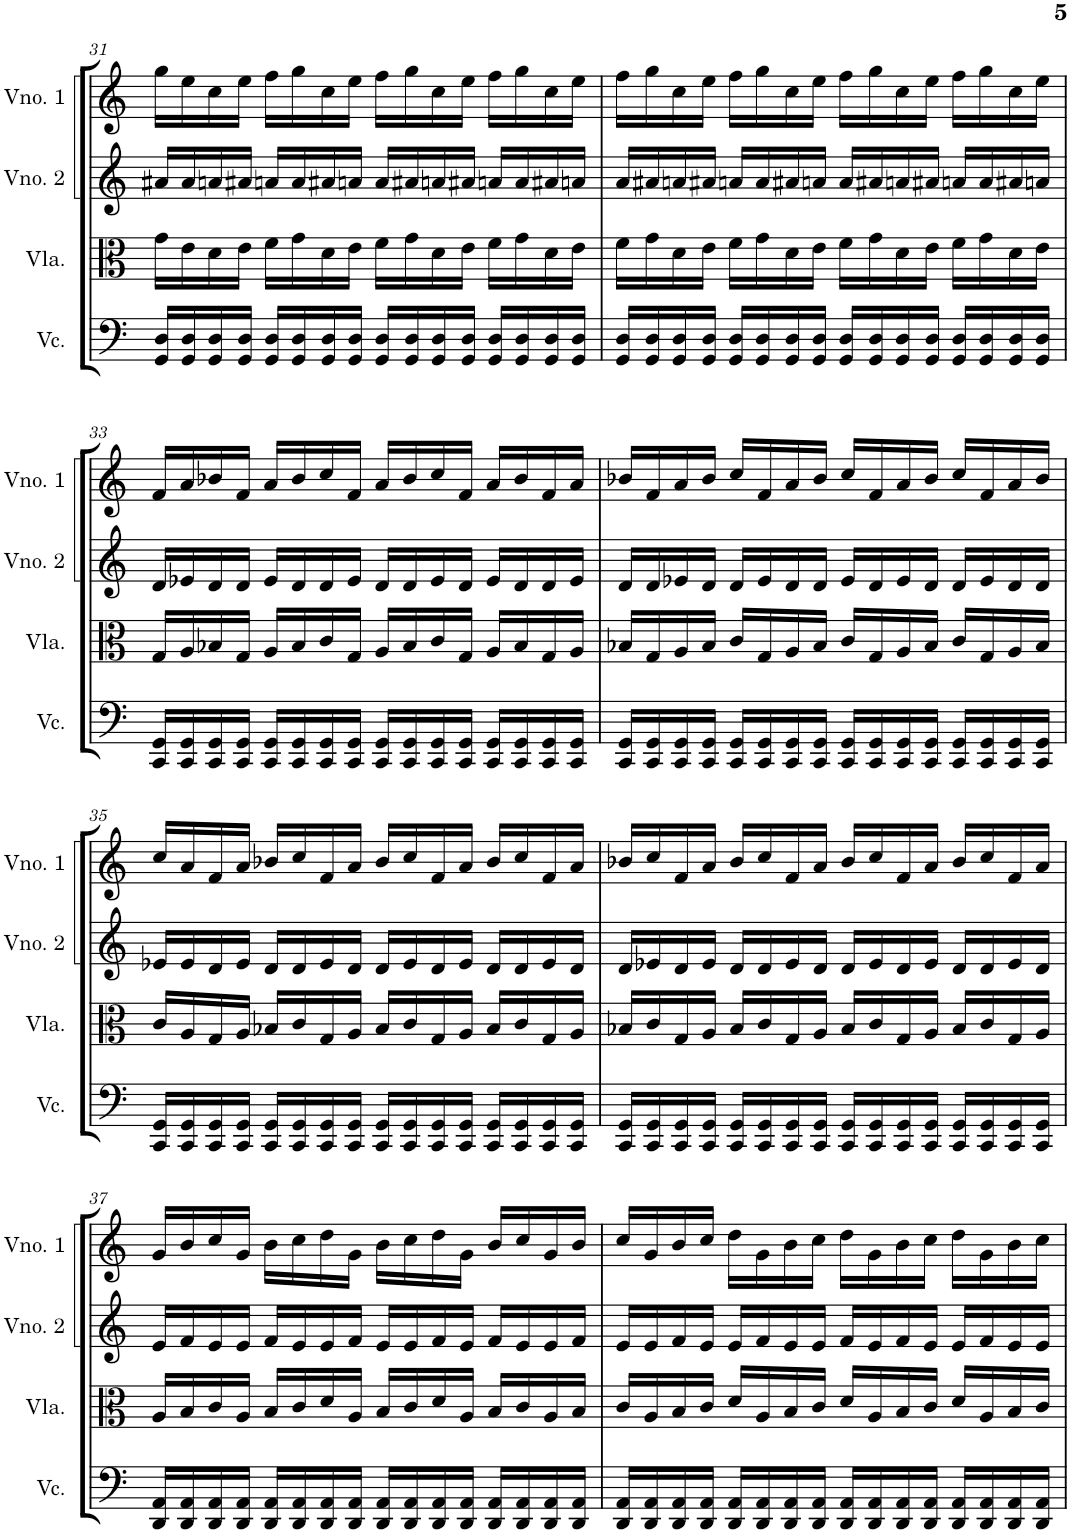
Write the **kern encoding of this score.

**kern	**kern	**kern	**kern
*part4	*part3	*part2	*part1
*staff4	*staff3	*staff2	*staff1
*I"Violoncelo	*I"Viola	*I"Violino 2	*I"Violino 1
*I'Vc.	*I'Vla.	*I'Vno. 2	*I'Vno. 1
!!LO:PB:g=z
*clefF4	*clefC3	*clefG2	*clefG2
*k[]	*k[]	*k[]	*k[]
*M4/4	*M4/4	*M4/4	*M4/4
=31	=31	=31	=31
16GG/ 16D/LL	16g\LL	16a#X/LL	16gg\LL
16GG/ 16D/	16e\	16a#/	16ee\
16GG/ 16D/	16d\	16an/	16cc\
16GG/ 16D/JJ	16e\JJ	16a#X/JJ	16ee\JJ
16GG/ 16D/LL	16f\LL	16an/LL	16ff\LL
16GG/ 16D/	16g\	16a/	16gg\
16GG/ 16D/	16d\	16a#X/	16cc\
16GG/ 16D/JJ	16e\JJ	16an/JJ	16ee\JJ
16GG/ 16D/LL	16f\LL	16a/LL	16ff\LL
16GG/ 16D/	16g\	16a#X/	16gg\
16GG/ 16D/	16d\	16an/	16cc\
16GG/ 16D/JJ	16e\JJ	16a#X/JJ	16ee\JJ
16GG/ 16D/LL	16f\LL	16an/LL	16ff\LL
16GG/ 16D/	16g\	16a/	16gg\
16GG/ 16D/	16d\	16a#X/	16cc\
16GG/ 16D/JJ	16e\JJ	16an/JJ	16ee\JJ
=32	=32	=32	=32
16GG/ 16D/LL	16f\LL	16a/LL	16ff\LL
16GG/ 16D/	16g\	16a#X/	16gg\
16GG/ 16D/	16d\	16an/	16cc\
16GG/ 16D/JJ	16e\JJ	16a#X/JJ	16ee\JJ
16GG/ 16D/LL	16f\LL	16an/LL	16ff\LL
16GG/ 16D/	16g\	16a/	16gg\
16GG/ 16D/	16d\	16a#X/	16cc\
16GG/ 16D/JJ	16e\JJ	16an/JJ	16ee\JJ
16GG/ 16D/LL	16f\LL	16a/LL	16ff\LL
16GG/ 16D/	16g\	16a#X/	16gg\
16GG/ 16D/	16d\	16an/	16cc\
16GG/ 16D/JJ	16e\JJ	16a#X/JJ	16ee\JJ
16GG/ 16D/LL	16f\LL	16an/LL	16ff\LL
16GG/ 16D/	16g\	16a/	16gg\
16GG/ 16D/	16d\	16a#X/	16cc\
16GG/ 16D/JJ	16e\JJ	16an/JJ	16ee\JJ
!!LO:LB:g=z
=33	=33	=33	=33
16CC/ 16GG/LL	16G/LL	16d/LL	16f/LL
16CC/ 16GG/	16A/	16e-X/	16a/
16CC/ 16GG/	16B-X/	16d/	16b-X/
16CC/ 16GG/JJ	16G/JJ	16d/JJ	16f/JJ
16CC/ 16GG/LL	16A/LL	16e-/LL	16a/LL
16CC/ 16GG/	16B-/	16d/	16b-/
16CC/ 16GG/	16c/	16d/	16cc/
16CC/ 16GG/JJ	16G/JJ	16e-/JJ	16f/JJ
16CC/ 16GG/LL	16A/LL	16d/LL	16a/LL
16CC/ 16GG/	16B-/	16d/	16b-/
16CC/ 16GG/	16c/	16e-/	16cc/
16CC/ 16GG/JJ	16G/JJ	16d/JJ	16f/JJ
16CC/ 16GG/LL	16A/LL	16e-/LL	16a/LL
16CC/ 16GG/	16B-/	16d/	16b-/
16CC/ 16GG/	16G/	16d/	16f/
16CC/ 16GG/JJ	16A/JJ	16e-/JJ	16a/JJ
=34	=34	=34	=34
16CC/ 16GG/LL	16B-X/LL	16d/LL	16b-X/LL
16CC/ 16GG/	16G/	16d/	16f/
16CC/ 16GG/	16A/	16e-X/	16a/
16CC/ 16GG/JJ	16B-/JJ	16d/JJ	16b-/JJ
16CC/ 16GG/LL	16c/LL	16d/LL	16cc/LL
16CC/ 16GG/	16G/	16e-/	16f/
16CC/ 16GG/	16A/	16d/	16a/
16CC/ 16GG/JJ	16B-/JJ	16d/JJ	16b-/JJ
16CC/ 16GG/LL	16c/LL	16e-/LL	16cc/LL
16CC/ 16GG/	16G/	16d/	16f/
16CC/ 16GG/	16A/	16e-/	16a/
16CC/ 16GG/JJ	16B-/JJ	16d/JJ	16b-/JJ
16CC/ 16GG/LL	16c/LL	16d/LL	16cc/LL
16CC/ 16GG/	16G/	16e-/	16f/
16CC/ 16GG/	16A/	16d/	16a/
16CC/ 16GG/JJ	16B-/JJ	16d/JJ	16b-/JJ
!!LO:LB:g=z
=35	=35	=35	=35
16CC/ 16GG/LL	16c/LL	16e-X/LL	16cc/LL
16CC/ 16GG/	16A/	16e-/	16a/
16CC/ 16GG/	16G/	16d/	16f/
16CC/ 16GG/JJ	16A/JJ	16e-/JJ	16a/JJ
16CC/ 16GG/LL	16B-X/LL	16d/LL	16b-X/LL
16CC/ 16GG/	16c/	16d/	16cc/
16CC/ 16GG/	16G/	16e-/	16f/
16CC/ 16GG/JJ	16A/JJ	16d/JJ	16a/JJ
16CC/ 16GG/LL	16B-/LL	16d/LL	16b-/LL
16CC/ 16GG/	16c/	16e-/	16cc/
16CC/ 16GG/	16G/	16d/	16f/
16CC/ 16GG/JJ	16A/JJ	16e-/JJ	16a/JJ
16CC/ 16GG/LL	16B-/LL	16d/LL	16b-/LL
16CC/ 16GG/	16c/	16d/	16cc/
16CC/ 16GG/	16G/	16e-/	16f/
16CC/ 16GG/JJ	16A/JJ	16d/JJ	16a/JJ
=36	=36	=36	=36
16CC/ 16GG/LL	16B-X/LL	16d/LL	16b-X/LL
16CC/ 16GG/	16c/	16e-X/	16cc/
16CC/ 16GG/	16G/	16d/	16f/
16CC/ 16GG/JJ	16A/JJ	16e-/JJ	16a/JJ
16CC/ 16GG/LL	16B-/LL	16d/LL	16b-/LL
16CC/ 16GG/	16c/	16d/	16cc/
16CC/ 16GG/	16G/	16e-/	16f/
16CC/ 16GG/JJ	16A/JJ	16d/JJ	16a/JJ
16CC/ 16GG/LL	16B-/LL	16d/LL	16b-/LL
16CC/ 16GG/	16c/	16e-/	16cc/
16CC/ 16GG/	16G/	16d/	16f/
16CC/ 16GG/JJ	16A/JJ	16e-/JJ	16a/JJ
16CC/ 16GG/LL	16B-/LL	16d/LL	16b-/LL
16CC/ 16GG/	16c/	16d/	16cc/
16CC/ 16GG/	16G/	16e-/	16f/
16CC/ 16GG/JJ	16A/JJ	16d/JJ	16a/JJ
!!LO:LB:g=z
=37	=37	=37	=37
16DD/ 16AA/LL	16A/LL	16e/LL	16g/LL
16DD/ 16AA/	16B/	16f/	16b/
16DD/ 16AA/	16c/	16e/	16cc/
16DD/ 16AA/JJ	16A/JJ	16e/JJ	16g/JJ
16DD/ 16AA/LL	16B/LL	16f/LL	16b\LL
16DD/ 16AA/	16c/	16e/	16cc\
16DD/ 16AA/	16d/	16e/	16dd\
16DD/ 16AA/JJ	16A/JJ	16f/JJ	16g\JJ
16DD/ 16AA/LL	16B/LL	16e/LL	16b\LL
16DD/ 16AA/	16c/	16e/	16cc\
16DD/ 16AA/	16d/	16f/	16dd\
16DD/ 16AA/JJ	16A/JJ	16e/JJ	16g\JJ
16DD/ 16AA/LL	16B/LL	16f/LL	16b/LL
16DD/ 16AA/	16c/	16e/	16cc/
16DD/ 16AA/	16A/	16e/	16g/
16DD/ 16AA/JJ	16B/JJ	16f/JJ	16b/JJ
=38	=38	=38	=38
16DD/ 16AA/LL	16c/LL	16e/LL	16cc/LL
16DD/ 16AA/	16A/	16e/	16g/
16DD/ 16AA/	16B/	16f/	16b/
16DD/ 16AA/JJ	16c/JJ	16e/JJ	16cc/JJ
16DD/ 16AA/LL	16d/LL	16e/LL	16dd\LL
16DD/ 16AA/	16A/	16f/	16g\
16DD/ 16AA/	16B/	16e/	16b\
16DD/ 16AA/JJ	16c/JJ	16e/JJ	16cc\JJ
16DD/ 16AA/LL	16d/LL	16f/LL	16dd\LL
16DD/ 16AA/	16A/	16e/	16g\
16DD/ 16AA/	16B/	16f/	16b\
16DD/ 16AA/JJ	16c/JJ	16e/JJ	16cc\JJ
16DD/ 16AA/LL	16d/LL	16e/LL	16dd\LL
16DD/ 16AA/	16A/	16f/	16g\
16DD/ 16AA/	16B/	16e/	16b\
16DD/ 16AA/JJ	16c/JJ	16e/JJ	16cc\JJ
=	=	=	=
*-	*-	*-	*-
